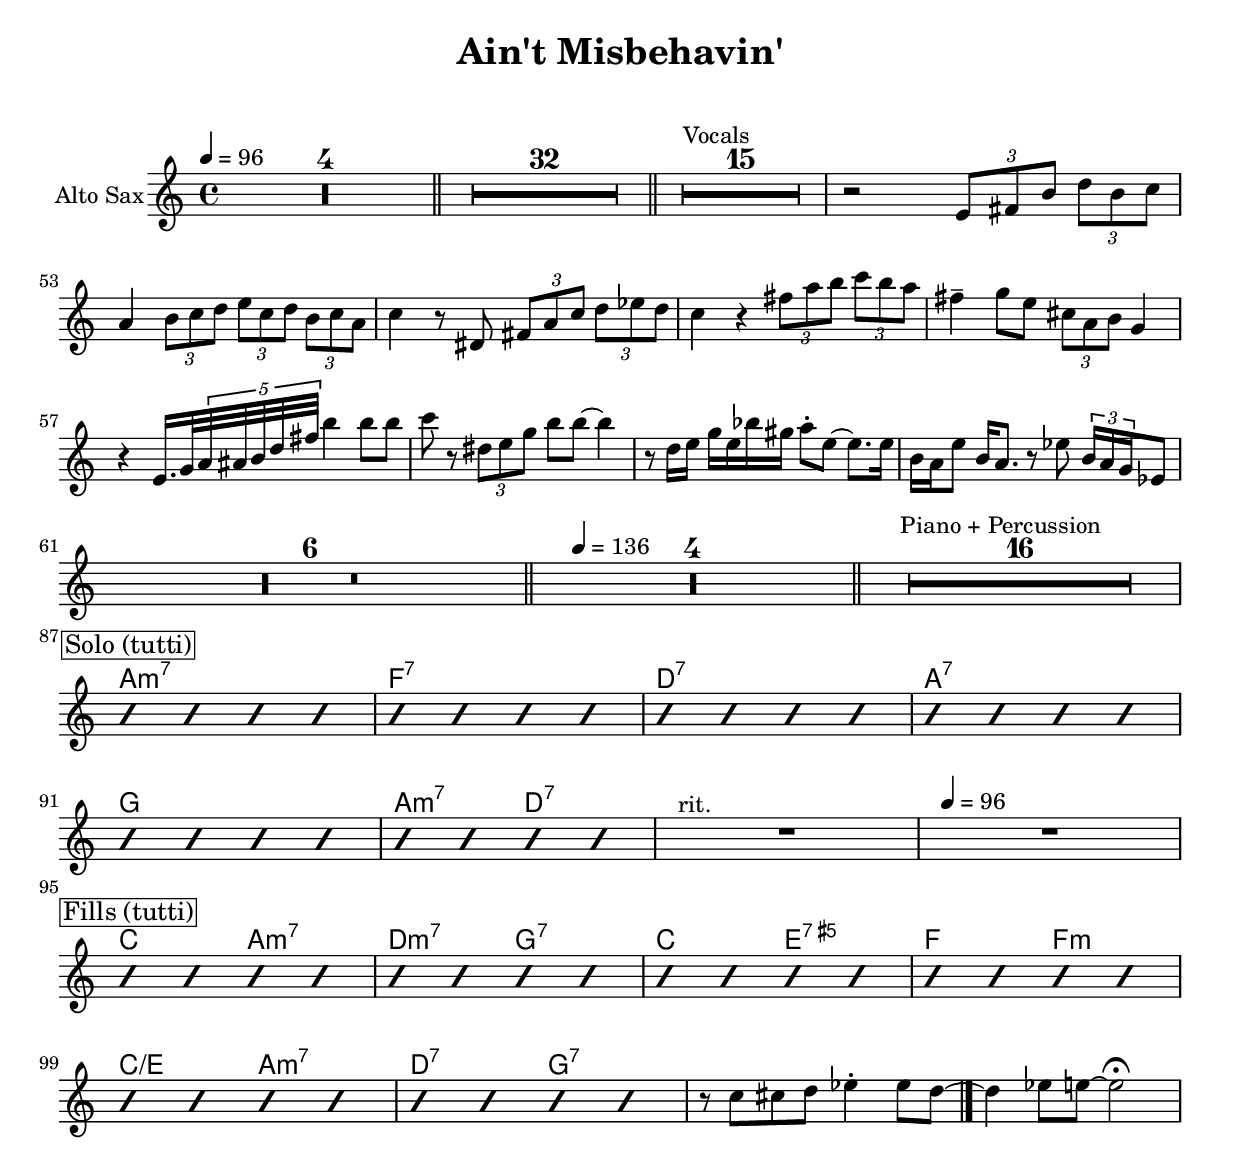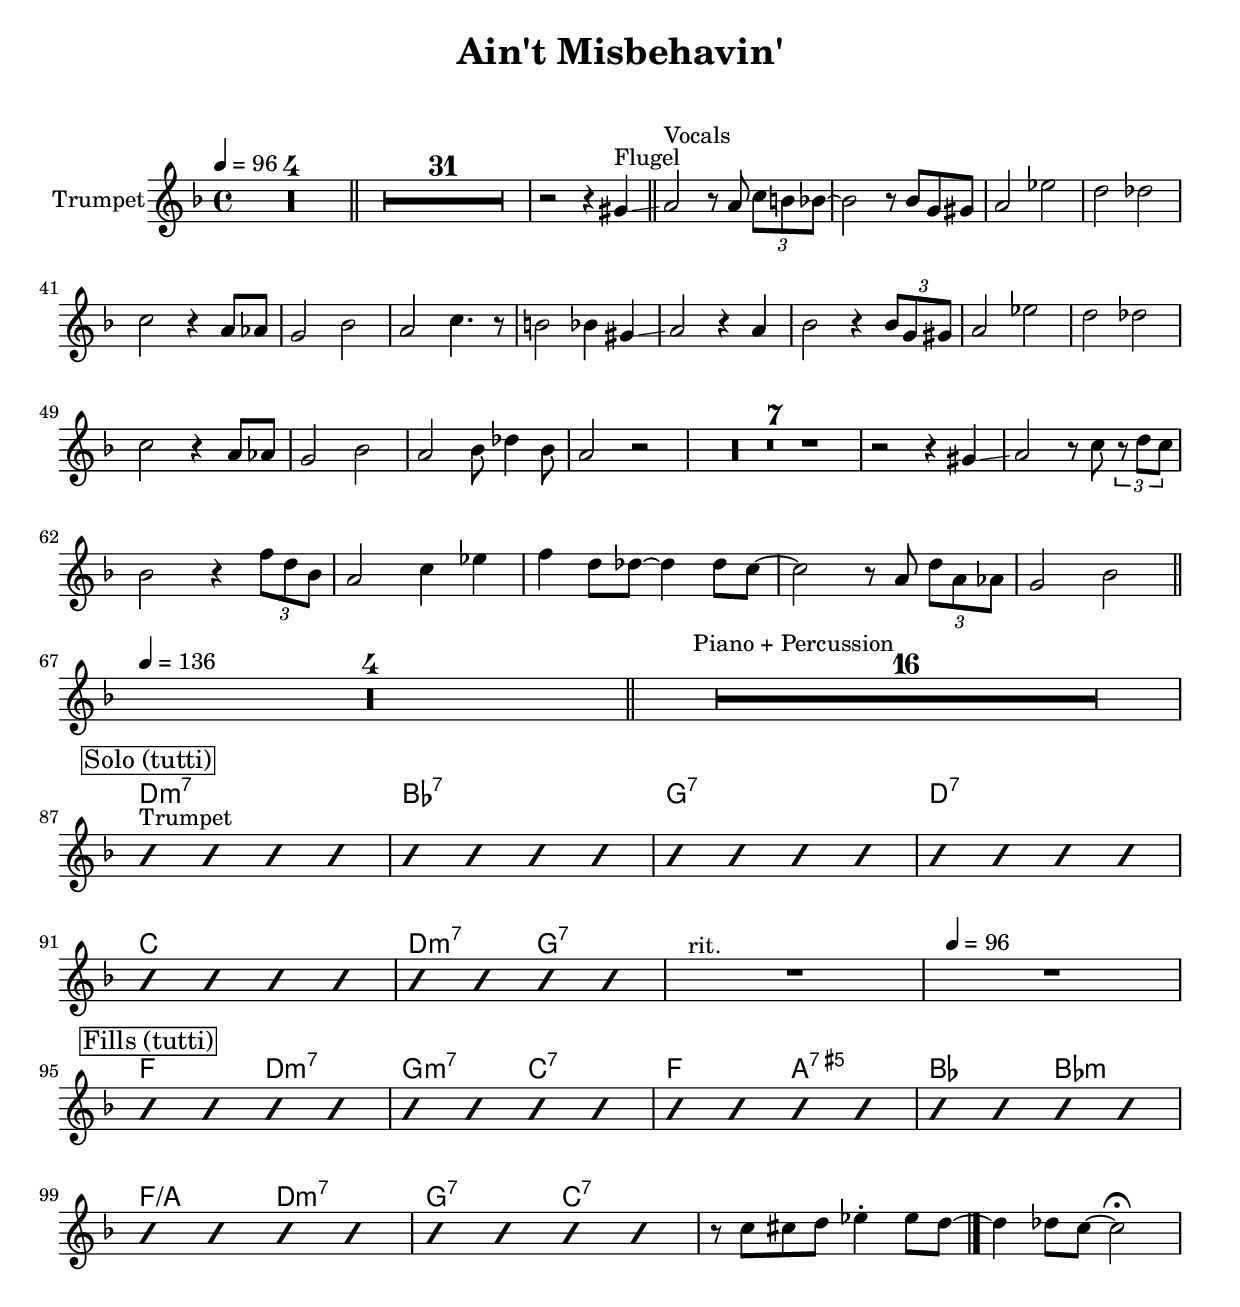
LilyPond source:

#(ly:set-option 'relative-includes #t)
\include "lib.ly"

\header {
  title = "Ain't Misbehavin'"
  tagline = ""
}

\paper {
  markup-system-spacing #'padding = #6 %space after title
}

global = {
  \time 4/4
  \key es \major
  \clef "violin"
  \set Score.skipBars = ##t % combine multi-rests
}

structure = {
  \tempo 4 = 96
  s1*4 \bar "||"
  s1*32 \bar "||"
  s1*0^"Vocals" s1*30 \bar "||"
  \tempo 4 = 136
  s1*4 \bar "||"
  s1*0^"Piano + Percussion" s1*16
  s1*6 s1^"rit. "
  \tempo 4 = 96
  s1*8 \bar "|."
}

remarks = \lyricmode {
  \skip 1*4
  \skip 1*32
  \skip 1*30
  \skip 1*4
  \skip 1*16
  \markupBox "Solo (tutti)" 1 % duration 1
  \skip 1*7
  \markupBox "Fills (tutti)"
}

theChords = \chordmode {
  s1*4
  s1*32
  s1*30
  s1*4
  s1*16
  \set Score.proportionalNotationDuration = #(ly:make-moment 1 8 )
  c1:m7 as:7 f:7 c:7
  bes c2:m7 f:7 s1 s % bes1:7 f2:m7 bes:7
  es2 c:m7 f:m7 bes:7 es g:7.5+ as as:m
  es:/g c:m7 f:7 bes:7 % es1 es4 b:7 bes2:7
  \unset Score.proportionalNotationDuration
}

trumpetChords = \transpose bes c \theChords
altoChords = \transpose es c \theChords

slTp = \relative c''' { as4 as as as }
slAs = \relative c'' { d4 d d d }

trumpet = \transpose bes c \relative c''' {
  \global
  \set Staff.instrumentName = #"Trumpet"
  R1*4
  R1*31 r2 r4 fis,^"Flugel" \glissando
  g2 r8 g \tuplet 3/2 { bes a as~ } | as2 r8 as f fis | g2 des' | c ces |
  bes r4 g8 ges | f2 as | g bes4. r8 | a2 as4 fis4 \glissando |
  g2 r4 g | as2 r4 \tuplet 3/2 { as8 f fis } | g2 des' | c ces |
  bes r4 g8 ges | f2 as | g as8 ces4 as8 | g2 r |
  R1*7 | r2 r4 fis \glissando
  g2 r8 bes \tuplet 3/2 { r c bes } | as2 r4 \tuplet 3/2 { es'8 c as } | g2 bes4 des | es c8 ces~ ces4 ces8 bes~ |
  bes2 r8 g \tuplet 3/2 { c g ges } | f2 as |
  R1*4  % drums
  R1*16 % piano + percussion
  \slash
  as4^"Trumpet" as as as \repeat unfold 5 \slTp R1*2 %solo
  \repeat unfold 6 \slTp  % fills
  \endSlash
  r8 bes b c des4-. des8 c~ | c4 ces8 bes~ bes2^\fermata
}

breaksTrumpet = {
  s1*40 \break
  s1*8  \break
  s1*13 \break
  s1*5  \break
  s1*20 \break % drums, piano + percussion
  s1*4  \break % solo
  s1*4  \break % solo
  s1*4  \break % solo
}

altoSax = \transpose es c \relative c''   {
  \global
  \set Staff.instrumentName = #"Alto Sax"
  R1*4 R1*32
  R1*15 | r2 \tuplet 3/2 { g8 a d } \tuplet 3/2 { f d es } |
  c4 \tuplet 3/2 { d8 es f } \tuplet 3/2 { g es f }  \tuplet 3/2 { d es c } | es4 r8 fis, \tuplet 3/2 { a c es }  \tuplet 3/2 { f ges f } | es4 r \tuplet 3/2 { a8 c d } \tuplet 3/2 { es d c } | a4-- bes8 g \tuplet 3/2 { e c d } bes4 |
  r g16. bes32 \tuplet 5/4 { c32 cis d f a } d4 d8 d | es r \tuplet 3/2 { fis, g bes } d d~ d4 | r8 f,16 g bes g des' b c8-. g~ g8. g16 | d c g'8 d16 c8. r8 ges' \tuplet 3/2 { d16 c bes } ges8 |
  R1*6
  R1*4  % drums
  R1*16 % piano + percussion
  \slash
  \repeat unfold 6 \slAs R1*2 %solo
  \repeat unfold 6 \slAs % fills
  \endSlash
  r8 es' e f ges4-. ges8 f~ | f4 ges8 g~ g2^\fermata
}

breaksAlto = {
  s1*52 \break
  s1*4  \break
  s1*4  \break
  s1*26 \break % drums, piano + percussion
  s1*4  \break % solo
  s1*4  \break % solo
  s1*4  \break % solo
}

% \book {
%   \score {
%     <<
%       \lyricsAbove \remarks
%       \new ChordNames \trumpetChords
%       \new Staff = "trumpet" <<
%         \structure
%         \trumpet
%       >>
%       % \new Staff \trumpet
%       \new ChordNames \altoChords
%       \new Staff = "altoSax" <<
%         \altoSax
%       >>
%     >>
%   }
% }
\book {
  \bookOutputSuffix "tp"
  \score {
    <<
      \lyricsAbove \remarks
      \new ChordNames \trumpetChords
      \new Staff = "trumpet" <<
        \structure
        \breaksTrumpet
        \trumpet
      >>
    >>
  }
}
\book {
  \bookOutputSuffix "as"
  \score {
    <<
      \lyricsAbove \remarks
      \new ChordNames \altoChords
      \new Staff = "altoSax" <<
        \structure
        \breaksAlto
        \altoSax
      >>
    >>
  }
}
